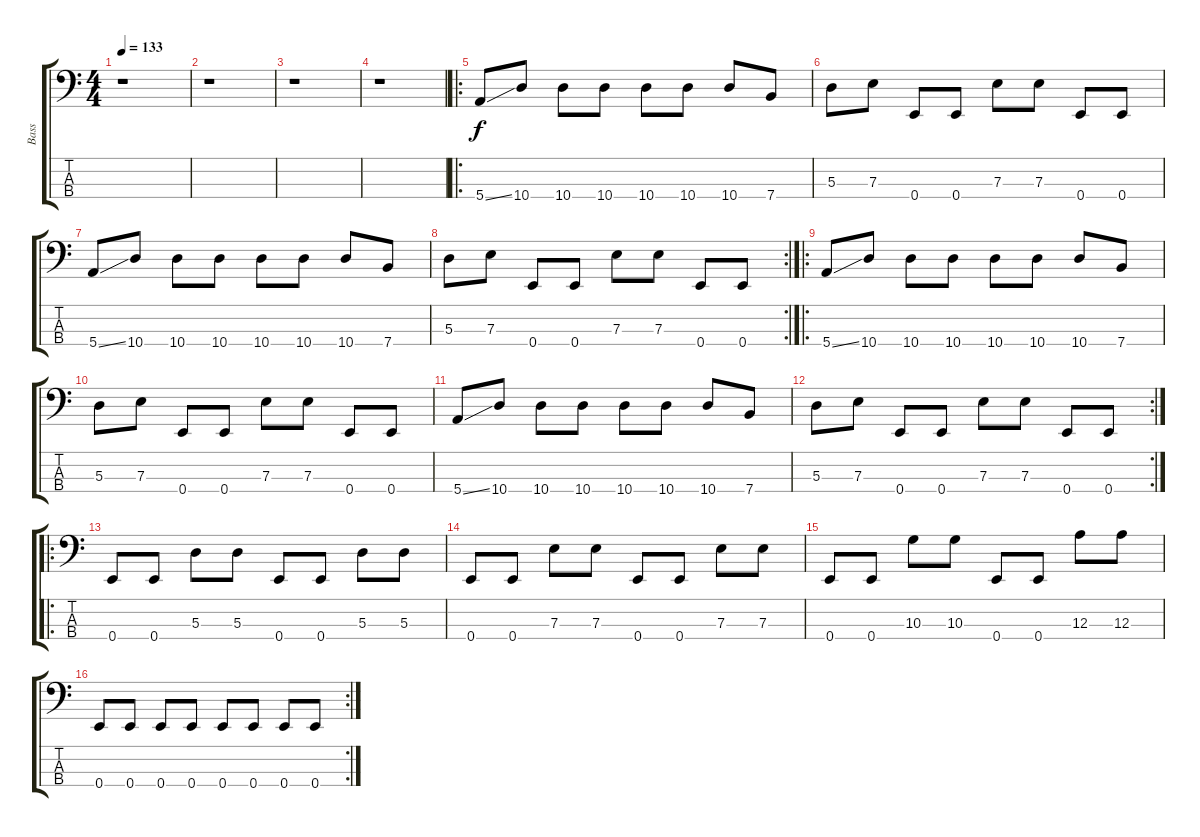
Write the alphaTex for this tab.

\track ("Bass" "Bass") {instrument electricbasspick}
\staff {score tabs}
\tuning (G2 D2 A1 E1) {hide}
\ts (4 4)
\tempo 133
\clef f4
\ks c
r.1{dy f instrument electricbasspick} |
r.1 |
r.1 |
r.1 |
\ro
5.4{ss}.8 10.4.8 10.4.8 10.4.8 10.4.8 10.4.8 10.4.8 7.4.8 |
5.3.8 7.3.8 0.4.8 0.4.8 7.3.8 7.3.8 0.4.8 0.4.8 |
5.4{ss}.8 10.4.8 10.4.8 10.4.8 10.4.8 10.4.8 10.4.8 7.4.8 |
\rc 2
5.3.8 7.3.8 0.4.8 0.4.8 7.3.8 7.3.8 0.4.8 0.4.8 |
\ro
5.4{ss}.8 10.4.8 10.4.8 10.4.8 10.4.8 10.4.8 10.4.8 7.4.8 |
5.3.8 7.3.8 0.4.8 0.4.8 7.3.8 7.3.8 0.4.8 0.4.8 |
5.4{ss}.8 10.4.8 10.4.8 10.4.8 10.4.8 10.4.8 10.4.8 7.4.8 |
\rc 2
5.3.8 7.3.8 0.4.8 0.4.8 7.3.8 7.3.8 0.4.8 0.4.8 |
\ro
0.4.8 0.4.8 5.3.8 5.3.8 0.4.8 0.4.8 5.3.8 5.3.8 |
0.4.8 0.4.8 7.3.8 7.3.8 0.4.8 0.4.8 7.3.8 7.3.8 |
0.4.8 0.4.8 10.3.8 10.3.8 0.4.8 0.4.8 12.3.8 12.3.8 |
\rc 2
0.4.8 0.4.8 0.4.8 0.4.8 0.4.8 0.4.8 0.4.8 0.4.8
